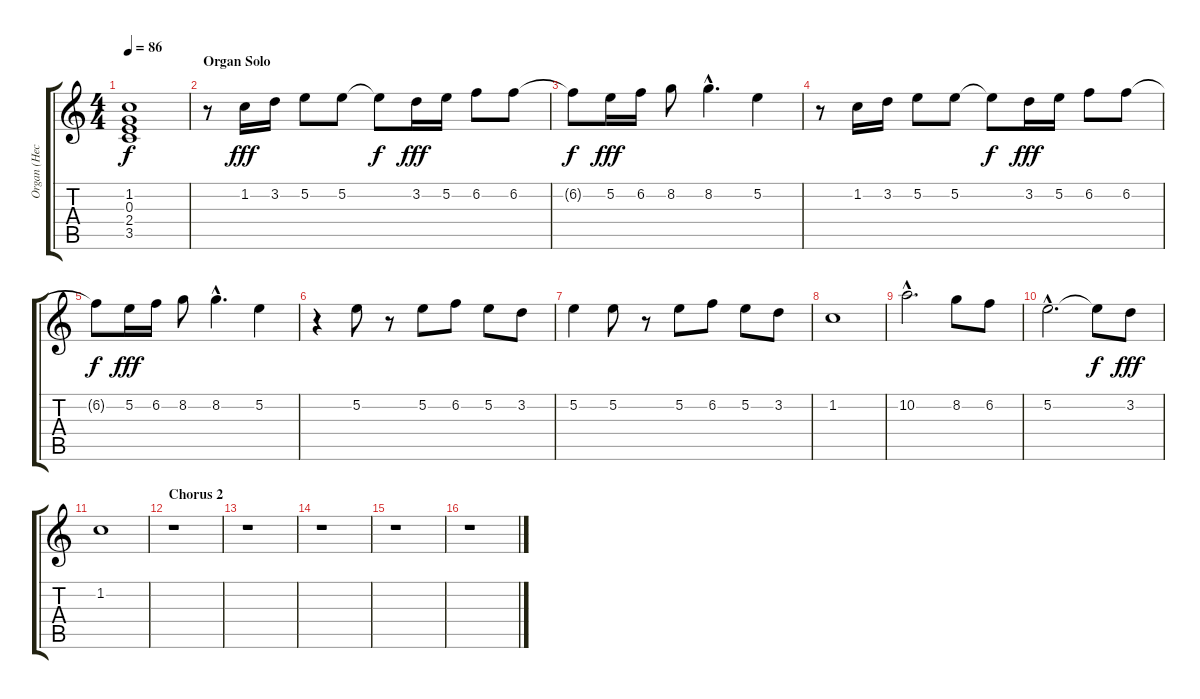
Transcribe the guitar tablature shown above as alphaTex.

\track ("Organ (Hecke)" "Organ (Hec") {instrument drawbarorgan}
\staff {score tabs}
\tuning (E5 B4 G4 D4 A3 E3) {hide}
\ts (4 4)
\tempo 86
\clef g2
\ks c
(1.2{t} 0.3{t} 2.4{t} 3.5{t}).1{dy f} |
\section ("" "Organ Solo")
r.8 1.2.16{dy fff} 3.2.16 5.2.8 5.2.8 5.2{t}.8{dy f} 3.2.16{dy fff} 5.2.16 6.2.8 6.2.8 |
6.2{t}.8{dy f} 5.2.16{dy fff} 6.2.16 8.2.8 8.2{hac}.4{d} 5.2.4 |
r.8 1.2.16 3.2.16 5.2.8 5.2.8 5.2{t}.8{dy f} 3.2.16{dy fff} 5.2.16 6.2.8 6.2.8 |
6.2{t}.8{dy f} 5.2.16{dy fff} 6.2.16 8.2.8 8.2{hac}.4{d} 5.2.4 |
r.4 5.2.8 r.8 5.2.8 6.2.8 5.2.8 3.2.8 |
5.2.4 5.2.8 r.8 5.2.8 6.2.8 5.2.8 3.2.8 |
1.2.1 |
10.2{hac}.2{d} 8.2.8 6.2.8 |
5.2{hac}.2{d} 5.2{t}.8{dy f} 3.2.8{dy fff} |
1.2.1 |
\section ("" "Chorus 2")
r.1 |
r.1 |
r.1 |
r.1 |
r.1
